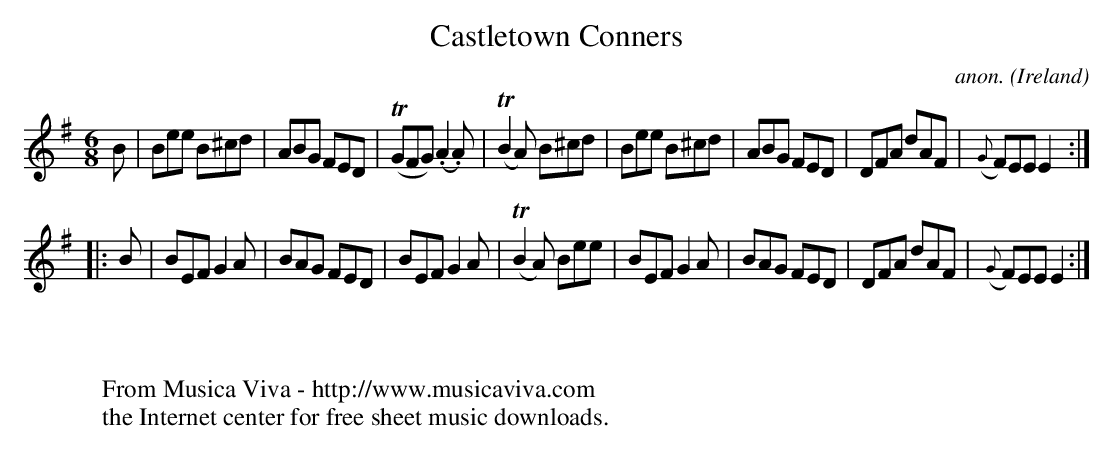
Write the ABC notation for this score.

X:1
T:Castletown Conners
C:anon.
O:Ireland
m:Tn = (3n/o/n/
m:Tn2 = (3n/o/n/ m/n/
M:6/8
L:1/8
K:Em
B|Bee B^cd|ABG FED|(TGFG) (.A2.A)|(TB2A) B^cd|Bee B^cd|ABG FED|DFA dAF|({G}F)EE E2:|
|:B|BEF G2A|BAG FED|BEF G2A|(TB2A) Bee|BEF G2A|BAG FED|DFA dAF|({G}F)EE E2:|
W:
W:
W: From Musica Viva - http://www.musicaviva.com
W: the Internet center for free sheet music downloads.
